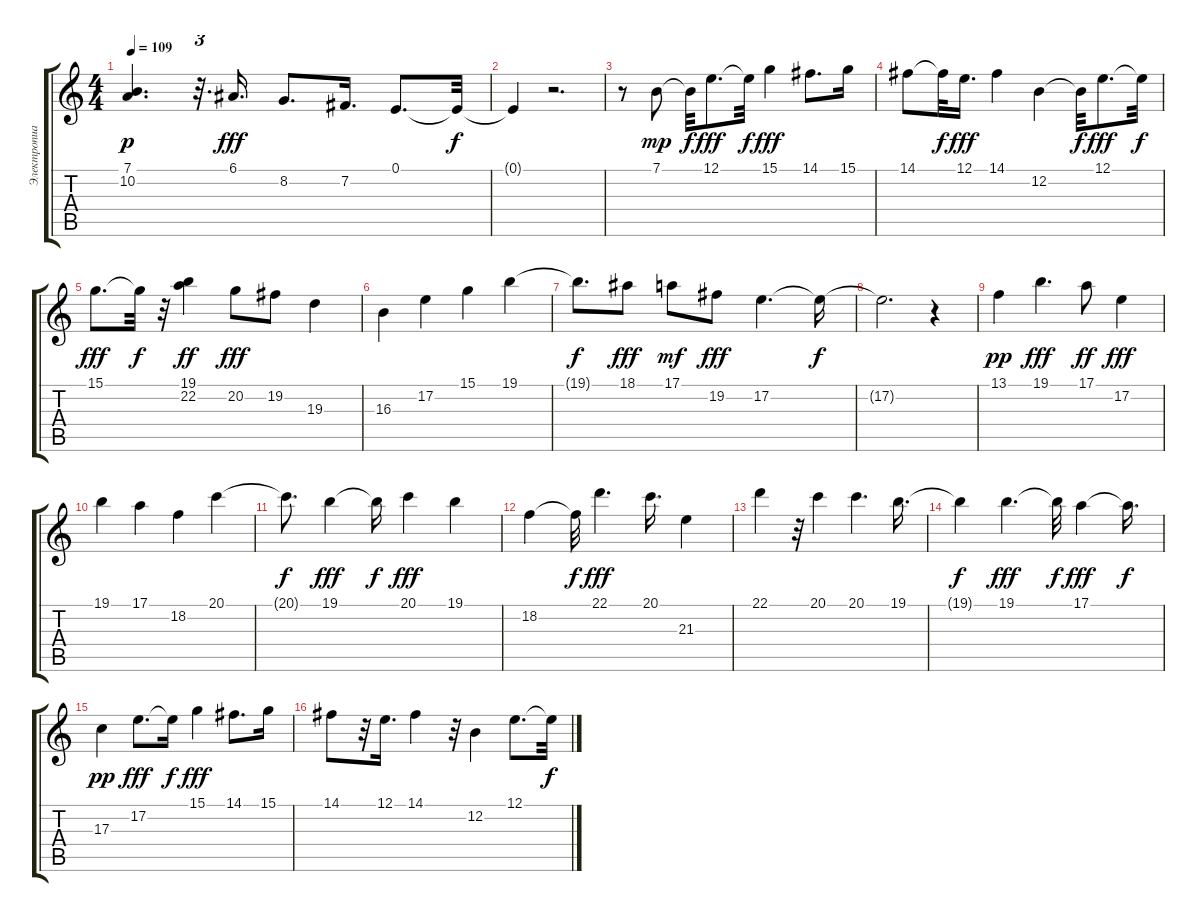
\track ("Электропиано" "Электропиа") {instrument vibraphone}
\staff {score tabs}
\tuning (E4 B3 G3 D3 A2 E2) {hide}
\ts (4 4)
\tempo 109
\clef g2
\ks c
(7.1 10.2).4{d dy p} r.32{d tu (3 2)} 6.1.16{d dy fff} 8.2.8{d} 7.2.16{d} 0.1.8{d} 0.1{t}.32{dy f} |
0.1{t}.4 r.2{d} |
r.8 7.1.8{dy mp} 7.1{t}.32{dy f} 12.1.8{d dy fff} 12.1{t}.32{dy f} 15.1.4{dy fff} 14.1.8{d} 15.1.16 |
14.1.8 14.1{t}.32{dy f} 12.1.16{d dy fff} 14.1.4 12.2.4 12.2{t}.32{dy f} 12.1.8{d dy fff} 12.1{t}.32{dy f} |
15.1.8{d dy fff} 15.1{t}.32{dy f} r.32 (19.1 22.2).4{dy ff} 20.2.8{dy fff} 19.2.8 19.3.4 |
16.3.4 17.2.4 15.1.4 19.1.4 |
19.1{t}.8{d dy f} 18.1.8{dy fff} 17.1.8{dy mf} 19.2.8{dy fff} 17.2.4{d} 17.2{t}.16{dy f} |
17.2{t}.2{d} r.4 |
13.1.4{dy pp} 19.1.4{d dy fff} 17.1.8{dy ff} 17.2.4{dy fff} |
19.1.4 17.1.4 18.2.4 20.1.4 |
20.1{t}.8{d dy f} 19.1.4{dy fff} 19.1{t}.16{dy f} 20.1.4{dy fff} 19.1.4 |
18.2.4 18.2{t}.32{dy f} 22.1.4{d dy fff} 20.1.16{d} 21.3.4 |
22.1.4 r.32 20.1.4 20.1.4{d} 19.1.16{d} |
19.1{t}.4{dy f} 19.1.4{d dy fff} 19.1{t}.32{dy f} 17.1.4{dy fff} 17.1{t}.16{d dy f} |
17.3.4{dy pp} 17.2.8{d dy fff} 17.2{t}.16{dy f} 15.1.4{dy fff} 14.1.8{d} 15.1.16 |
14.1.8 r.32 12.1.16{d} 14.1.4 r.32 12.2.4 12.1.8{d} 12.1{t}.32{dy f}
